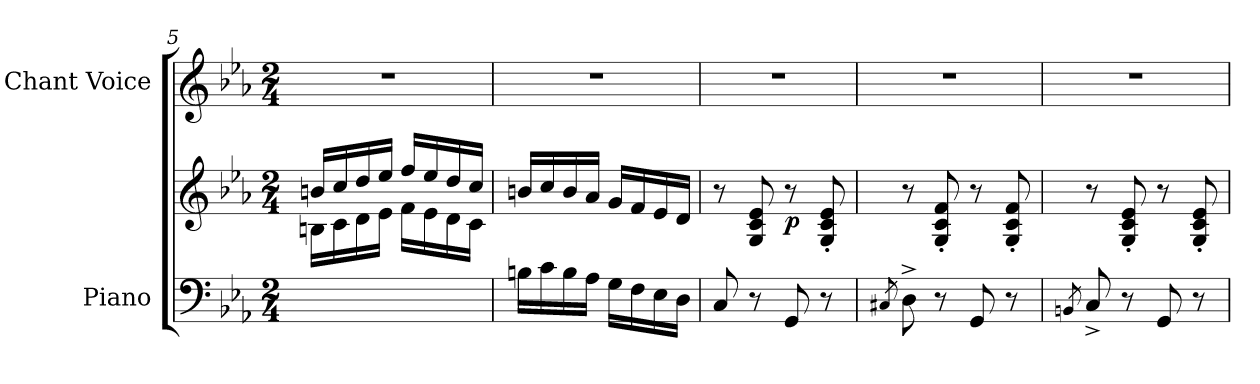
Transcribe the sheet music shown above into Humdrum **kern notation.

**kern	**kern	**dynam	**kern
*part2	*part2	*part2	*part1
*staff3	*staff2	*staff2/3	*staff1
*I"Piano	*	*	*I"Chant Voice
*I'Pno	*	*	*
!!LO:LB:g=z
*clefF4	*clefG2	*	*clefG2
*k[b-e-a-]	*k[b-e-a-]	*	*k[b-e-a-]
*M2/4	*M2/4	*	*M2/4
=5	=5	=5	=5
*	*^	*	*
2ryy	16bn/LL	16Bn\LL	.	2r
.	16cc/	16c\	.	.
.	16dd/	16d\	.	.
.	16ee-/JJ	16e-\JJ	.	.
.	16ff/LL	16f\LL	.	.
.	16ee-/	16e-\	.	.
.	16dd/	16d\	.	.
.	16cc/JJ	16c\JJ	.	.
*	*v	*v	*	*
=6	=6	=6	=6
16Bn\LL	16bn/LL	.	2r
16c\	16cc/	.	.
16B\	16b/	.	.
16A-\JJ	16a-/JJ	.	.
16G\LL	16g/LL	.	.
16F\	16f/	.	.
16E-\	16e-/	.	.
16D\JJ	16d/JJ	.	.
=7	=7	=7	=7
8C/	8r	.	2r
8r	8G/ 8c/ 8e-/	.	.
!	!	!LO:DY:b	!
8GG/	8r	p	.
8r	8G/' 8c/' 8e-/'	.	.
=8	=8	=8	=8
8qC#X/	.	.	.
8D^\	8r	.	2r
8r	8G/' 8c/' 8f/'	.	.
8GG/	8r	.	.
8r	8G/' 8c/' 8f/'	.	.
!!LO:LB:g=z
=9	=9	=9	=9
8qBBn/	.	.	.
8C^/	8r	.	2r
8r	8G/' 8c/' 8e-/'	.	.
8GG/	8r	.	.
8r	8G/' 8c/' 8e-/'	.	.
=	=	=	=
*-	*-	*-	*-
